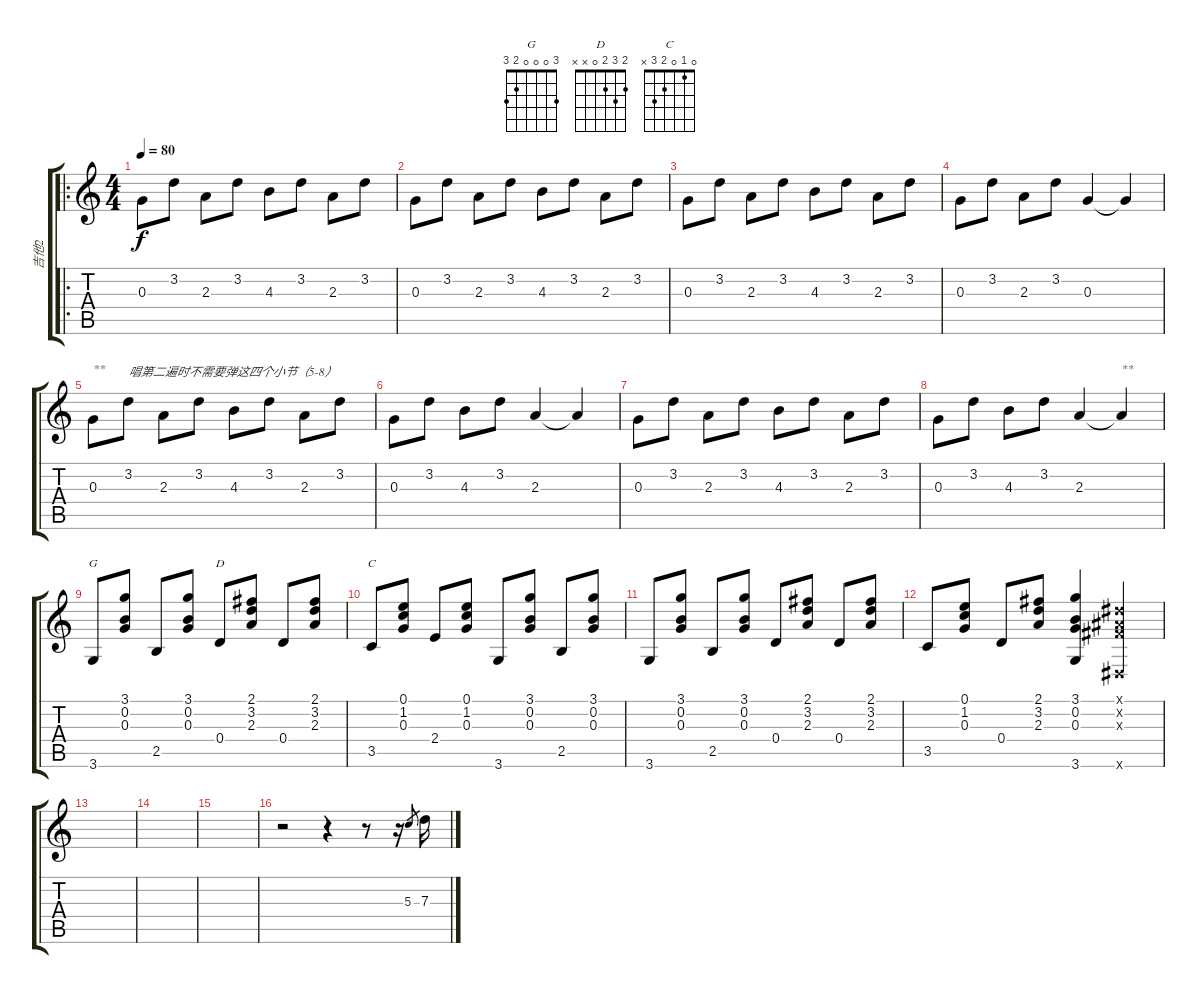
\track ("吉他2" "吉他2") {instrument acousticguitarnylon}
\staff {score tabs}
\tuning (E4 B3 G3 D3 A2 E2) {hide}
\chord ("G" 3 0 0 0 2 3)
\chord ("D" 2 3 2 0 x x)
\chord ("C" 0 1 0 2 3 x)
\ro
\ts (4 4)
\tempo 80
\clef g2
\ks c
0.3.8{dy f instrument acousticguitarnylon} 3.2.8 2.3.8 3.2.8 4.3.8 3.2.8 2.3.8 3.2.8 |
0.3.8 3.2.8 2.3.8 3.2.8 4.3.8 3.2.8 2.3.8 3.2.8 |
0.3.8 3.2.8 2.3.8 3.2.8 4.3.8 3.2.8 2.3.8 3.2.8 |
0.3.8 3.2.8 2.3.8 3.2.8 0.3.4 0.3{t}.4 |
0.3.8{txt "**"} 3.2.8{txt "唱第二遍时不需要弹这四个小节（5-8）"} 2.3.8 3.2.8 4.3.8 3.2.8 2.3.8 3.2.8 |
0.3.8 3.2.8 4.3.8 3.2.8 2.3.4 2.3{t}.4 |
0.3.8 3.2.8 2.3.8 3.2.8 4.3.8 3.2.8 2.3.8 3.2.8 |
0.3.8 3.2.8 4.3.8 3.2.8 2.3.4 2.3{t}.4{txt "**"} |
3.6.8{ch "G"} (3.1 0.2 0.3).8 2.5.8 (3.1 0.2 0.3).8 0.4.8{ch "D"} (2.1 3.2 2.3).8 0.4.8 (2.1 3.2 2.3).8 |
3.5.8{ch "C"} (0.1 1.2 0.3).8 2.4.8 (0.1 1.2 0.3).8 3.6.8 (3.1 0.2 0.3).8 2.5.8 (3.1 0.2 0.3).8 |
3.6.8 (3.1 0.2 0.3).8 2.5.8 (3.1 0.2 0.3).8 0.4.8 (2.1 3.2 2.3).8 0.4.8 (2.1 3.2 2.3).8 |
3.5.8 (0.1 1.2 0.3).8 0.4.8 (2.1 3.2 2.3).8 (3.1 0.2 0.3 3.6).4 (-1.1{x} -1.2{x} -1.3{x} -1.6{x}).4 |
|
|
|
r.2 r.4 r.8 r.16 5.3.8{gr} 7.3.16
